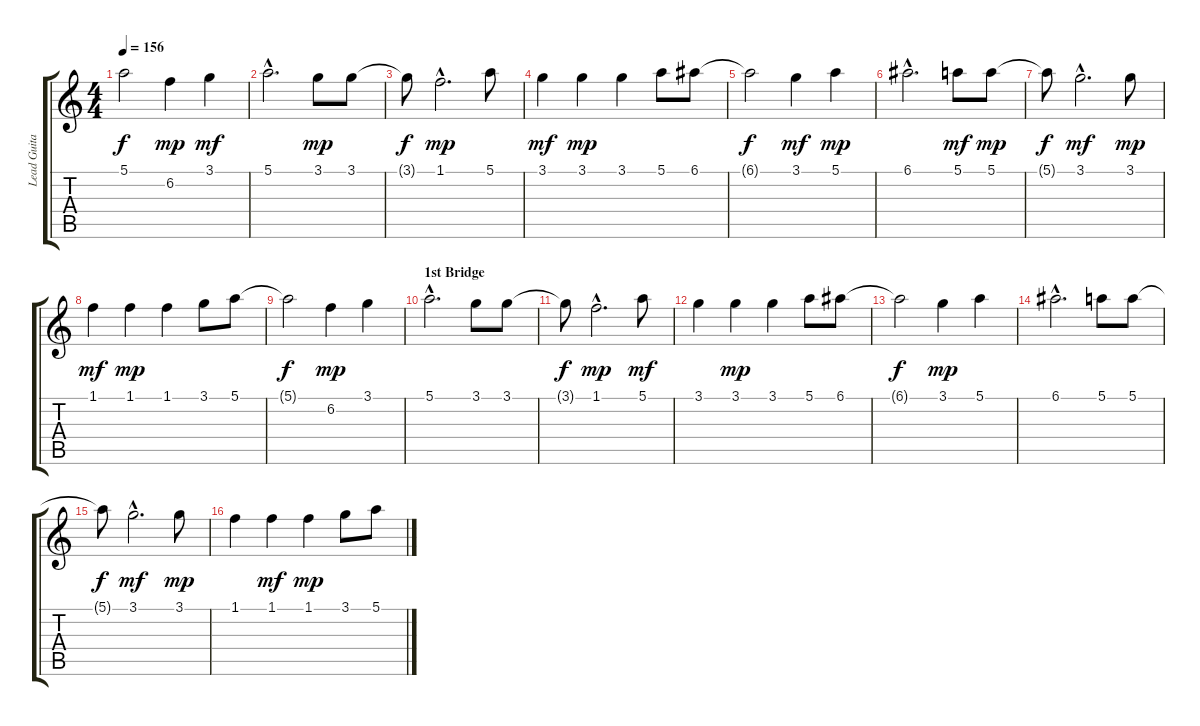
\track ("Lead Guitar" "Lead Guita") {instrument distortionguitar}
\staff {score tabs}
\tuning (E4 B3 G3 D3 A2 E2) {hide}
\ts (4 4)
\tempo 156
\clef g2
\ks c
5.1{t}.2{dy f} 6.2.4{dy mp} 3.1.4{dy mf} |
5.1{hac}.2{d} 3.1.8{dy mp} 3.1.8 |
3.1{t}.8{dy f} 1.1{hac}.2{d dy mp} 5.1.8 |
3.1.4{dy mf} 3.1.4{dy mp} 3.1.4 5.1.8 6.1.8 |
6.1{t}.2{dy f} 3.1.4{dy mf} 5.1.4{dy mp} |
6.1{hac}.2{d} 5.1.8{dy mf} 5.1.8{dy mp} |
5.1{t}.8{dy f} 3.1{hac}.2{d dy mf} 3.1.8{dy mp} |
1.1.4{dy mf} 1.1.4{dy mp} 1.1.4 3.1.8 5.1.8 |
5.1{t}.2{dy f} 6.2.4{dy mp} 3.1.4 |
\section ("" "1st Bridge")
5.1{hac}.2{d} 3.1.8 3.1.8 |
3.1{t}.8{dy f} 1.1{hac}.2{d dy mp} 5.1.8{dy mf} |
3.1.4 3.1.4{dy mp} 3.1.4 5.1.8 6.1.8 |
6.1{t}.2{dy f} 3.1.4{dy mp} 5.1.4 |
6.1{hac}.2{d} 5.1.8 5.1.8 |
5.1{t}.8{dy f} 3.1{hac}.2{d dy mf} 3.1.8{dy mp} |
1.1.4 1.1.4{dy mf} 1.1.4{dy mp} 3.1.8 5.1.8
